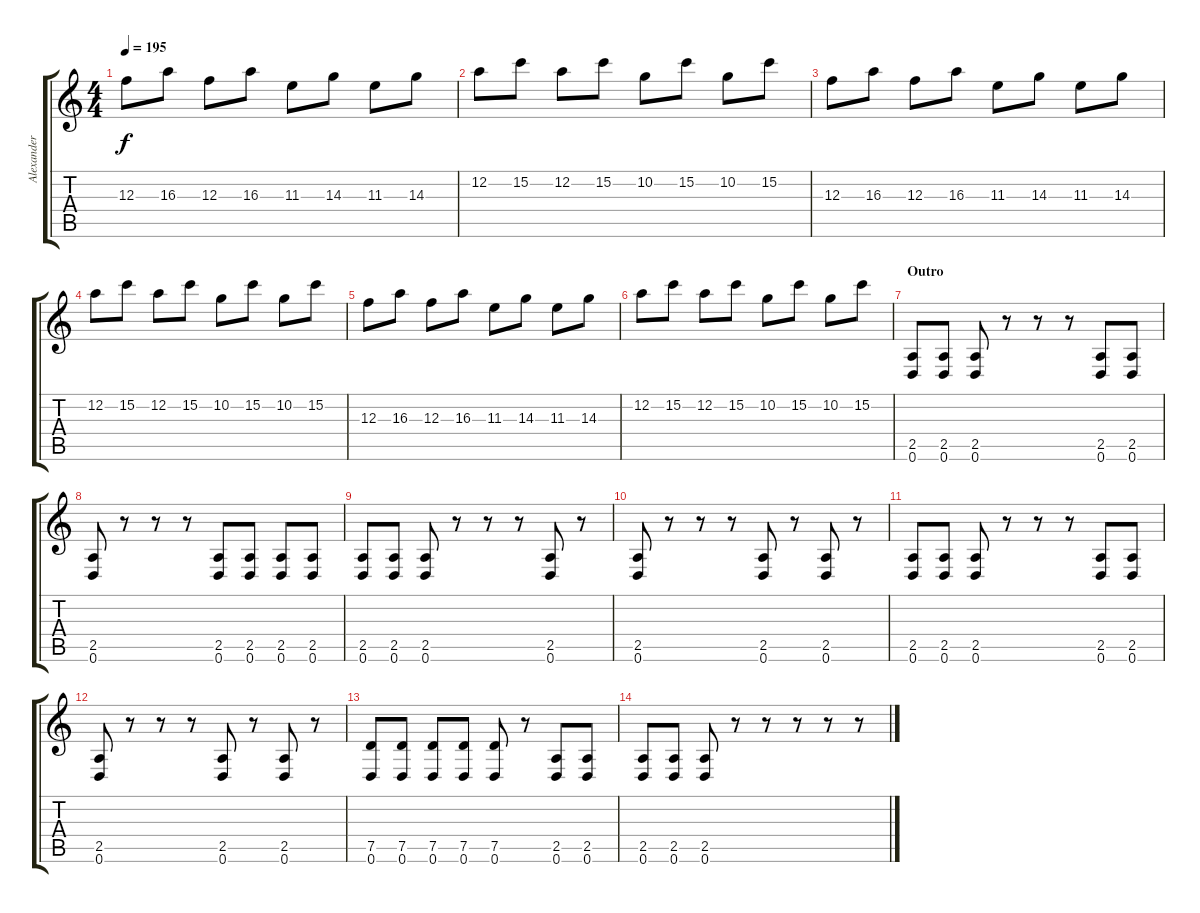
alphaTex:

\track ("Alexander Kuoppala " "Alexander ") {instrument distortionguitar}
\staff {score tabs}
\tuning (D4 A3 F3 C3 G2 D2) {hide}
\ts (4 4)
\tempo 195
\clef g2
\ks c
12.3.8{dy f} 16.3.8 12.3.8 16.3.8 11.3.8 14.3.8 11.3.8 14.3.8 |
12.2.8 15.2.8 12.2.8 15.2.8 10.2.8 15.2.8 10.2.8 15.2.8 |
12.3.8 16.3.8 12.3.8 16.3.8 11.3.8 14.3.8 11.3.8 14.3.8 |
12.2.8 15.2.8 12.2.8 15.2.8 10.2.8 15.2.8 10.2.8 15.2.8 |
12.3.8 16.3.8 12.3.8 16.3.8 11.3.8 14.3.8 11.3.8 14.3.8 |
12.2.8 15.2.8 12.2.8 15.2.8 10.2.8 15.2.8 10.2.8 15.2.8 |
\section ("" "Outro")
(2.5 0.6).8 (2.5 0.6).8 (2.5 0.6).8 r.8 r.8 r.8 (2.5 0.6).8 (2.5 0.6).8 |
(2.5 0.6).8 r.8 r.8 r.8 (2.5 0.6).8 (2.5 0.6).8 (2.5 0.6).8 (2.5 0.6).8 |
(2.5 0.6).8 (2.5 0.6).8 (2.5 0.6).8 r.8 r.8 r.8 (2.5 0.6).8 r.8 |
(2.5 0.6).8 r.8 r.8 r.8 (2.5 0.6).8 r.8 (2.5 0.6).8 r.8 |
(2.5 0.6).8 (2.5 0.6).8 (2.5 0.6).8 r.8 r.8 r.8 (2.5 0.6).8 (2.5 0.6).8 |
(2.5 0.6).8 r.8 r.8 r.8 (2.5 0.6).8 r.8 (2.5 0.6).8 r.8 |
(7.5 0.6).8 (7.5 0.6).8 (7.5 0.6).8 (7.5 0.6).8 (7.5 0.6).8 r.8 (2.5 0.6).8 (2.5 0.6).8 |
(2.5 0.6).8 (2.5 0.6).8 (2.5 0.6).8 r.8 r.8 r.8 r.8 r.8
